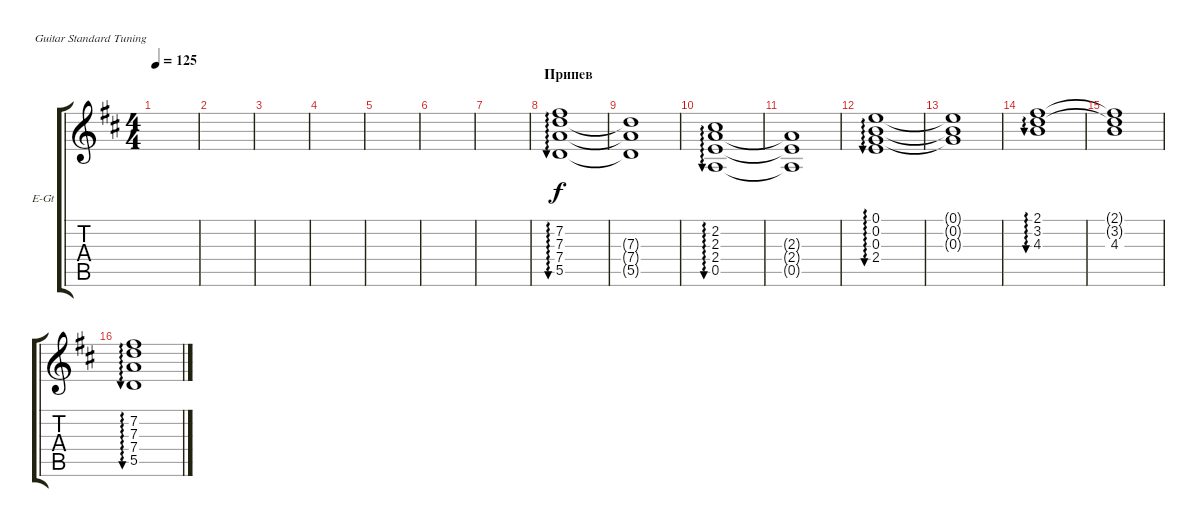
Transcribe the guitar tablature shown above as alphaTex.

\defaultSystemsLayout 4
\bracketExtendMode groupsimilarinstruments
\firstSystemTrackNameOrientation horizontal
\otherSystemsTrackNameOrientation horizontal
\track ("Electric Guitar" "E-Gt") {instrument overdrivenguitar}
\staff {score tabs}
\tuning (E4 B3 G3 D3 A2 E2)
\ts (4 4)
\tempo 125
\clef g2
\scale
0.333333
\ks bminor
|
\scale
0.333333 |
\scale
0.333333 |
\scale
0.333333 |
\scale
0.333333 |
\scale
0.333333 |
\scale
0.333333 |
\section ("" "Припев")
\scale
0.333333 (5.5 7.4 7.3 7.2).1{au 0} |
\scale
0.333333 (5.5{t} 7.4{t} 7.3{t}).1 |
\scale
0.333333 (0.5 2.4 2.3 2.2).1{au 0} |
\scale
0.333333 (0.5{t} 2.4{t} 2.3{t}).1 |
\scale
0.333333 (0.3 0.2 0.1 2.4).1{au 0} |
\scale
0.333333 (0.3{t} 0.2{t} 0.1{t}).1 |
\scale
0.333333 (3.2 2.1 4.3).1{au 0} |
\scale
0.333333 (4.3 3.2{t} 2.1{t}).1 |
\scale
0.333333 (5.5 7.4 7.3 7.2).1{au 0}
